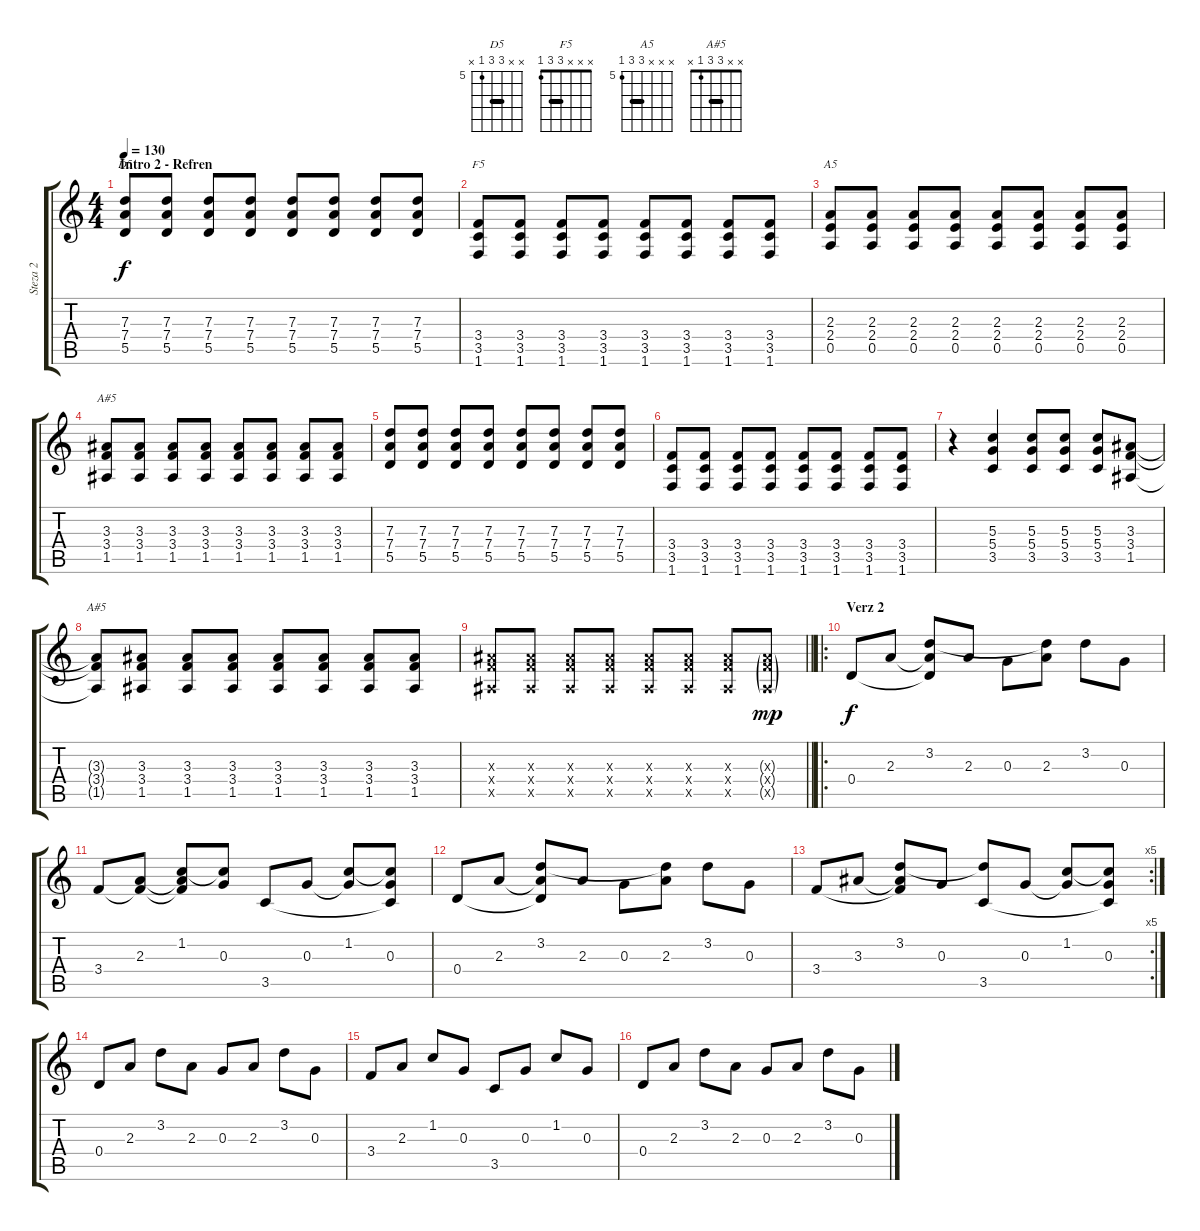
\track ("Steza 2" "Steza 2") {instrument overdrivenguitar}
\staff {score tabs}
\tuning (E4 B3 G3 D3 A2 E2) {hide}
\chord ("D5" x x 7 7 5 x) {firstfret 5 barre 7}
\chord ("F5" x x x 3 3 1) {barre 3}
\chord ("A5" x x x 7 7 5) {firstfret 5 barre 7}
\chord ("A#5" x x x 8 8 6) {firstfret 6 barre 8}
\chord ("A#5" x x 3 3 1 x) {barre 3}
\ts (4 4)
\section ("" "Intro 2 - Refren")
\tempo 130
\clef g2
\ks c
(7.3 7.4 5.5).8{ch "D5" dy f} (7.3 7.4 5.5).8 (7.3 7.4 5.5).8 (7.3 7.4 5.5).8 (7.3 7.4 5.5).8 (7.3 7.4 5.5).8 (7.3 7.4 5.5).8 (7.3 7.4 5.5).8 |
(3.4 3.5 1.6).8{ch "F5"} (3.4 3.5 1.6).8 (3.4 3.5 1.6).8 (3.4 3.5 1.6).8 (3.4 3.5 1.6).8 (3.4 3.5 1.6).8 (3.4 3.5 1.6).8 (3.4 3.5 1.6).8 |
(2.3 2.4 0.5).8{ch "A5"} (2.3 2.4 0.5).8 (2.3 2.4 0.5).8 (2.3 2.4 0.5).8 (2.3 2.4 0.5).8 (2.3 2.4 0.5).8 (2.3 2.4 0.5).8 (2.3 2.4 0.5).8 |
(3.3 3.4 1.5).8{ch "A#5"} (3.3 3.4 1.5).8 (3.3 3.4 1.5).8 (3.3 3.4 1.5).8 (3.3 3.4 1.5).8 (3.3 3.4 1.5).8 (3.3 3.4 1.5).8 (3.3 3.4 1.5).8 |
(7.3 7.4 5.5).8 (7.3 7.4 5.5).8 (7.3 7.4 5.5).8 (7.3 7.4 5.5).8 (7.3 7.4 5.5).8 (7.3 7.4 5.5).8 (7.3 7.4 5.5).8 (7.3 7.4 5.5).8 |
(3.4 3.5 1.6).8 (3.4 3.5 1.6).8 (3.4 3.5 1.6).8 (3.4 3.5 1.6).8 (3.4 3.5 1.6).8 (3.4 3.5 1.6).8 (3.4 3.5 1.6).8 (3.4 3.5 1.6).8 |
r.4 (5.3 5.4 3.5).4 (5.3 5.4 3.5).8 (5.3 5.4 3.5).8 (5.3 5.4 3.5).8 (3.3 3.4 1.5).8 |
(3.3{t} 3.4{t} 1.5{t}).8{ch "A#5"} (3.3 3.4 1.5).8 (3.3 3.4 1.5).8 (3.3 3.4 1.5).8 (3.3 3.4 1.5).8 (3.3 3.4 1.5).8 (3.3 3.4 1.5).8 (3.3 3.4 1.5).8 |
\barLineRight lightlight
(3.3{x} 3.4{x} 1.5{x}).8 (3.3{x} 3.4{x} 1.5{x}).8 (3.3{x} 3.4{x} 1.5{x}).8 (3.3{x} 3.4{x} 1.5{x}).8 (3.3{x} 3.4{x} 1.5{x}).8 (3.3{x} 3.4{x} 1.5{x}).8 (3.3{x} 3.4{x} 1.5{x}).8 (3.3{g x} 3.4{g x} 1.5{g x}).8{dy mp} |
\ro
\section ("" "Verz 2")
0.4.8{dy f volume 7} 2.3.8 (3.2 2.3{t} 0.4{t}).8 2.3.8 0.3.8 (3.2{t} 2.3).8 3.2.8 0.3.8 |
3.4.8 (2.3 3.4{t}).8 (1.2 2.3{t} 3.4{t}).8 (1.2{t} 0.3).8 3.5.8 0.3.8 (1.2 0.3{t}).8 (1.2{t} 0.3 3.5{t}).8 |
0.4.8 2.3.8 (3.2 2.3{t} 0.4{t}).8 2.3.8 0.3.8 (3.2{t} 2.3).8 3.2.8 0.3.8 |
\rc 5
3.4.8 3.3.8 (3.2 3.3{t} 3.4{t}).8 0.3.8 (3.2{t} 3.5).8 0.3.8 (1.2 0.3{t}).8 (1.2{t} 0.3 3.5{t}).8 |
0.4.8 2.3.8 3.2.8 2.3.8 0.3.8 2.3.8 3.2.8 0.3.8 |
3.4.8 2.3.8 1.2.8 0.3.8 3.5.8 0.3.8 1.2.8 0.3.8 |
0.4.8 2.3.8 3.2.8 2.3.8 0.3.8 2.3.8 3.2.8 0.3.8
